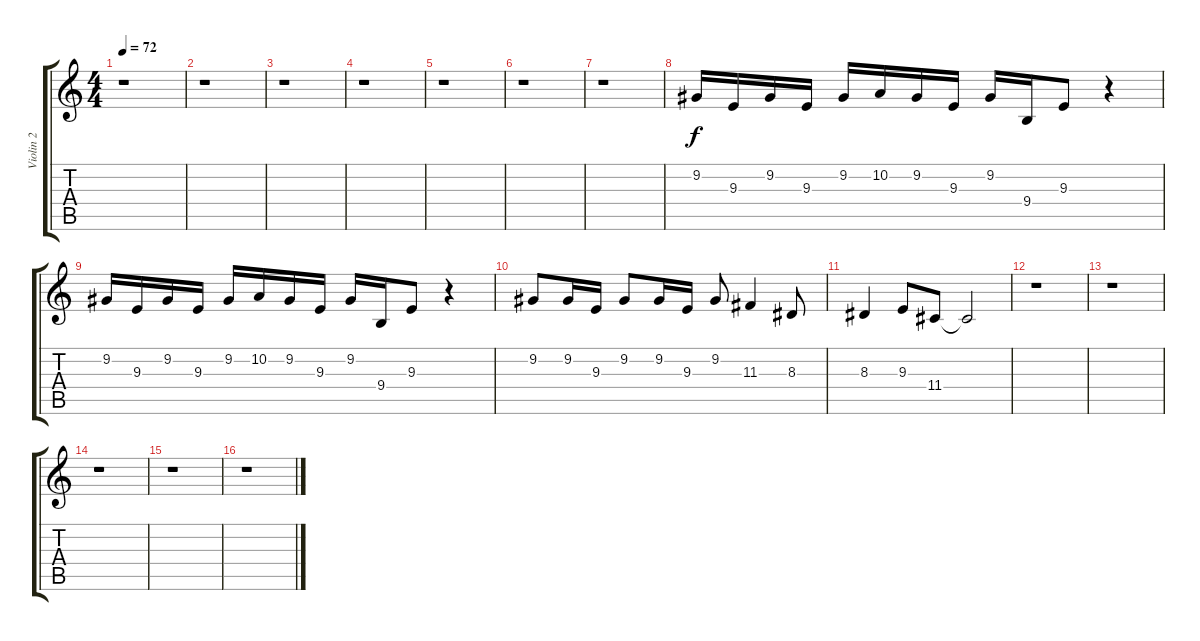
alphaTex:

\track ("Violin 2" "Violin 2") {instrument violin}
\staff {score tabs}
\tuning (E4 B3 G3 D3 A2 E2) {hide}
\ts (4 4)
\tempo 72
\clef g2
\ks c
r.1{dy f} |
r.1 |
r.1 |
r.1 |
r.1 |
r.1 |
r.1 |
9.2.16 9.3.16 9.2.16 9.3.16 9.2.16 10.2.16 9.2.16 9.3.16 9.2.16 9.4.16 9.3.8 r.4 |
9.2.16 9.3.16 9.2.16 9.3.16 9.2.16 10.2.16 9.2.16 9.3.16 9.2.16 9.4.16 9.3.8 r.4 |
9.2.8 9.2.16 9.3.16 9.2.8 9.2.16 9.3.16 9.2.8 11.3.4 8.3.8 |
8.3.4 9.3.8 11.4.8 11.4{t}.2 |
r.1 |
r.1 |
r.1 |
r.1 |
r.1
